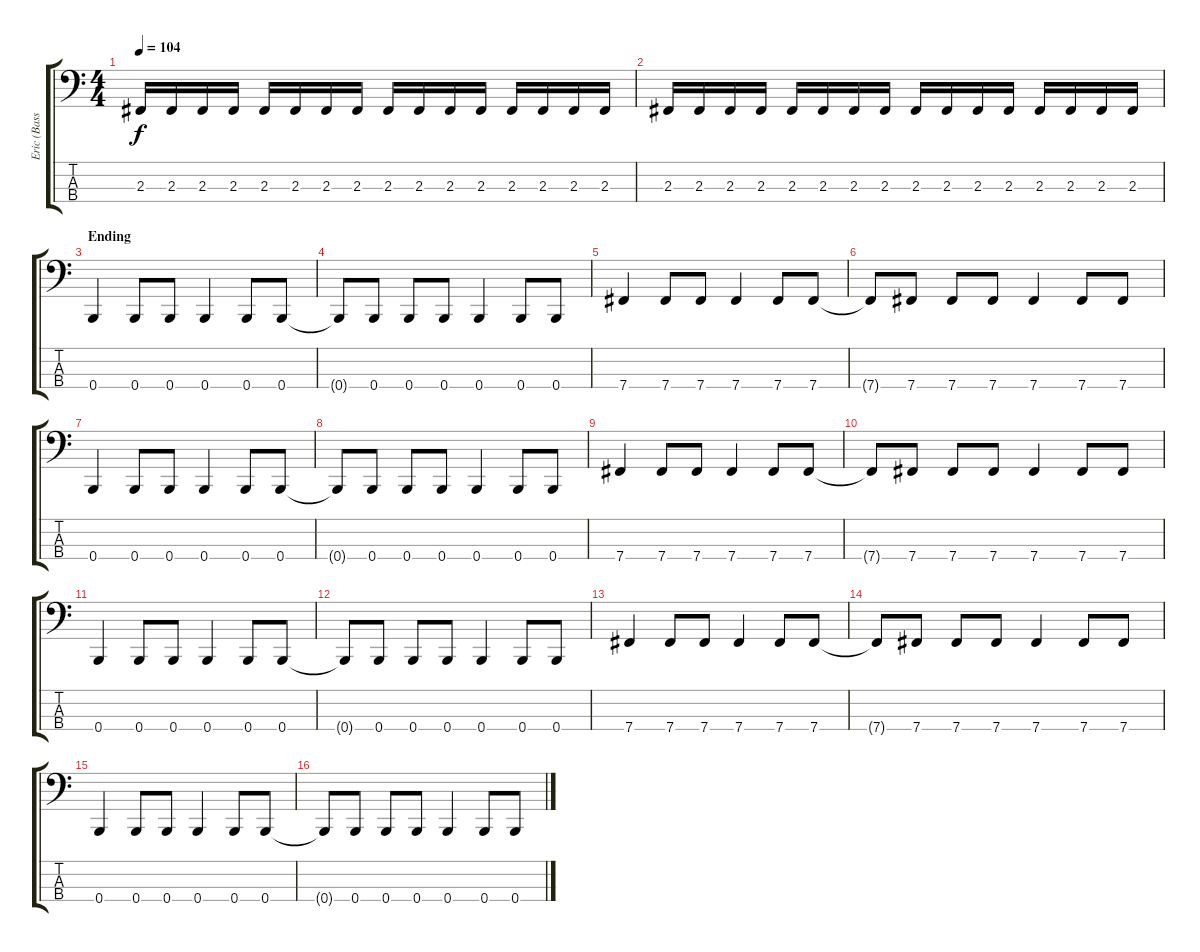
\track ("Eric (Bass)" "Eric (Bass") {instrument electricbassfinger}
\staff {score tabs}
\tuning (D2 A1 E1 B0) {hide}
\ts (4 4)
\tempo 104
\clef f4
\ks c
2.3.16{dy f} 2.3.16 2.3.16 2.3.16 2.3.16 2.3.16 2.3.16 2.3.16 2.3.16 2.3.16 2.3.16 2.3.16 2.3.16 2.3.16 2.3.16 2.3.16 |
2.3.16 2.3.16 2.3.16 2.3.16 2.3.16 2.3.16 2.3.16 2.3.16 2.3.16 2.3.16 2.3.16 2.3.16 2.3.16 2.3.16 2.3.16 2.3.16 |
\section ("" "Ending")
0.4.4 0.4.8 0.4.8 0.4.4 0.4.8 0.4.8 |
0.4{t}.8 0.4.8 0.4.8 0.4.8 0.4.4 0.4.8 0.4.8 |
7.4.4 7.4.8 7.4.8 7.4.4 7.4.8 7.4.8 |
7.4{t}.8 7.4.8 7.4.8 7.4.8 7.4.4 7.4.8 7.4.8 |
0.4.4 0.4.8 0.4.8 0.4.4 0.4.8 0.4.8 |
0.4{t}.8 0.4.8 0.4.8 0.4.8 0.4.4 0.4.8 0.4.8 |
7.4.4 7.4.8 7.4.8 7.4.4 7.4.8 7.4.8 |
7.4{t}.8 7.4.8 7.4.8 7.4.8 7.4.4 7.4.8 7.4.8 |
0.4.4 0.4.8 0.4.8 0.4.4 0.4.8 0.4.8 |
0.4{t}.8 0.4.8 0.4.8 0.4.8 0.4.4 0.4.8 0.4.8 |
7.4.4 7.4.8 7.4.8 7.4.4 7.4.8 7.4.8 |
7.4{t}.8 7.4.8 7.4.8 7.4.8 7.4.4 7.4.8 7.4.8 |
0.4.4 0.4.8 0.4.8 0.4.4 0.4.8 0.4.8 |
0.4{t}.8 0.4.8 0.4.8 0.4.8 0.4.4 0.4.8 0.4.8
